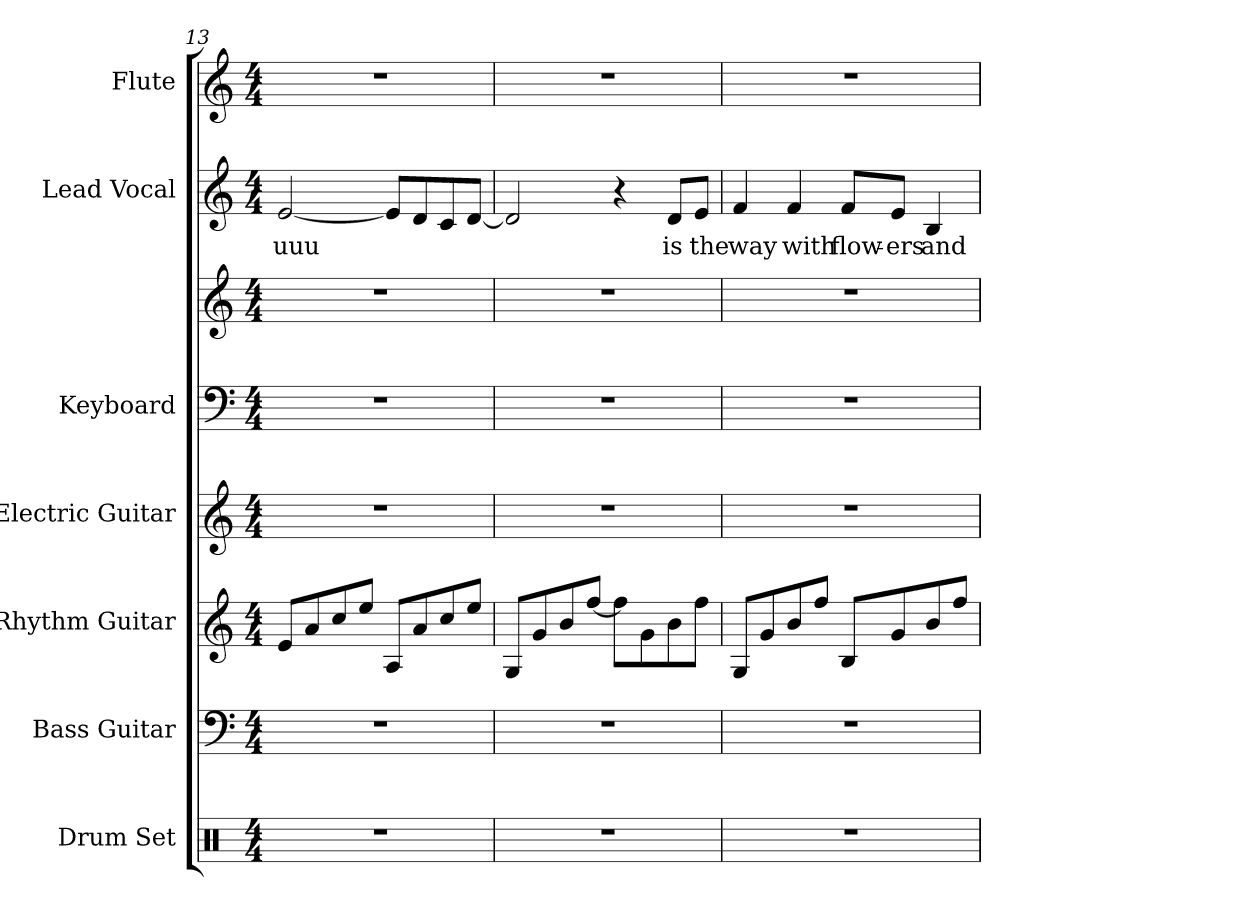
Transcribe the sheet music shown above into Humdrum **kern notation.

**kern	**kern	**kern	**kern	**kern	**kern	**kern	**text	**kern
*part7	*part6	*part5	*part4	*part3	*part3	*part2	*part2	*part1
*staff8	*staff7	*staff6	*staff5	*staff4	*staff3	*staff2	*staff2	*staff1
*I"Drum Set	*I"Bass Guitar	*I"Rhythm Guitar	*I"Electric Guitar	*I"Keyboard	*	*I"Lead Vocal	*	*I"Flute
*I'Dr.	*I'Bass	*I'Rhy.	*I'E. Gtr.	*I'Kbd.	*	*	*	*I'Fl.
!!LO:LB:g=z
*clefX	*clefF4	*clefG2	*clefG2	*clefF4	*clefG2	*clefG2	*	*clefG2
*	*ITrd7c12	*ITrd7c12	*ITrd7c12	*	*	*	*	*
*k[]	*k[]	*k[]	*k[]	*k[]	*k[]	*k[]	*	*k[]
*C:	*C:	*C:	*C:	*C:	*C:	*C:	*	*C:
*M4/4	*M4/4	*M4/4	*M4/4	*M4/4	*M4/4	*M4/4	*	*M4/4
=13	=13	=13	=13	=13	=13	=13	=13	=13
!	!	!	!	!	!	!	!LO:LY:b:color=#000000	!
1r	1r	8Ei/L	1r	1r	1r	[<2ei/	uuu	1r
.	.	8Ai/	.	.	.	.	.	.
.	.	8ci/	.	.	.	.	.	.
.	.	8ei/J	.	.	.	.	.	.
.	.	8AAi/L	.	.	.	8ei/L]	.	.
.	.	8Ai/	.	.	.	8di/	.	.
.	.	8ci/	.	.	.	8ci/	.	.
.	.	8ei/J	.	.	.	[<8di/J	.	.
=14	=14	=14	=14	=14	=14	=14	=14	=14
1r	1r	8GGi/L	1r	1r	1r	2di/]	.	1r
.	.	8Gi/	.	.	.	.	.	.
.	.	8Bi/	.	.	.	.	.	.
.	.	[<8fi/J	.	.	.	.	.	.
.	.	8fi\L]	.	.	.	4r	.	.
.	.	8Gi\	.	.	.	.	.	.
!	!	!	!	!	!	!	!LO:LY:b:color=#000000	!
.	.	8Bi\	.	.	.	8di/L	is	.
!	!	!	!	!	!	!	!LO:LY:b:color=#000000	!
.	.	8fi\J	.	.	.	8ei/J	the	.
=15	=15	=15	=15	=15	=15	=15	=15	=15
!	!	!	!	!	!	!	!LO:LY:b:color=#000000	!
1r	1r	8GGi/L	1r	1r	1r	4fi/	way	1r
.	.	8Gi/	.	.	.	.	.	.
!	!	!	!	!	!	!	!LO:LY:b:color=#000000	!
.	.	8Bi/	.	.	.	4fi/	with	.
.	.	8fi/J	.	.	.	.	.	.
!	!	!	!	!	!	!	!LO:LY:b:color=#000000	!
.	.	8BBi/L	.	.	.	8fi/L	flow-	.
!	!	!	!	!	!	!	!LO:LY:b:color=#000000	!
.	.	8Gi/	.	.	.	8ei/J	-ers	.
!	!	!	!	!	!	!	!LO:LY:b:color=#000000	!
.	.	8Bi/	.	.	.	4Bi/	and	.
.	.	8fi/J	.	.	.	.	.	.
=	=	=	=	=	=	=	=	=
*-	*-	*-	*-	*-	*-	*-	*-	*-
